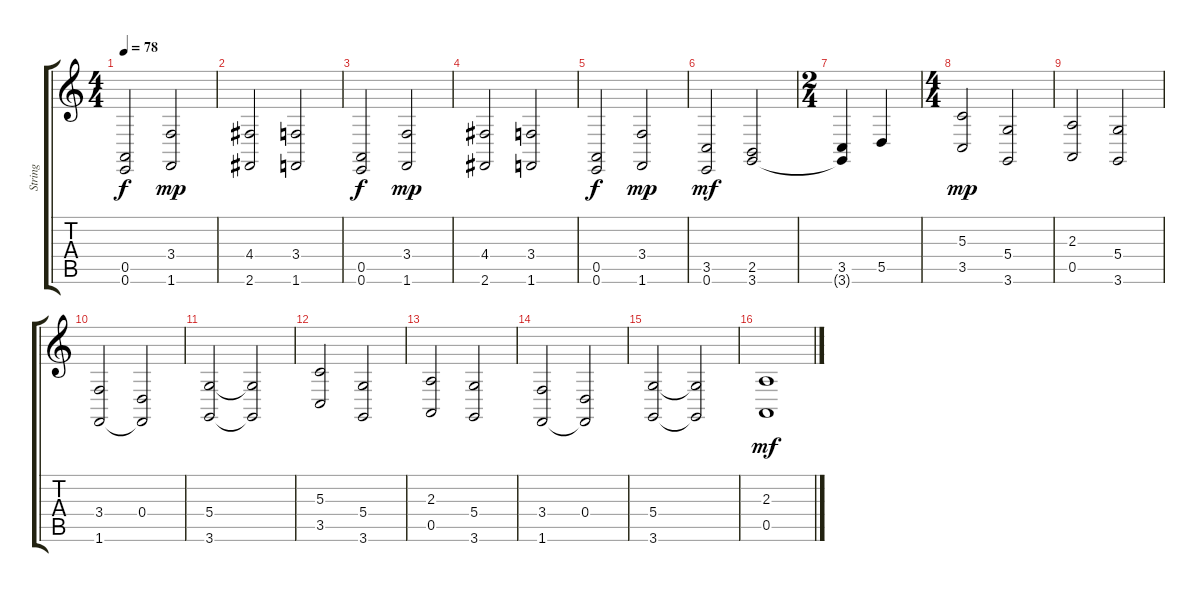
\track ("String" "String") {instrument stringensemble2}
\staff {score tabs}
\tuning (E4 B3 G3 D3 A2 E2) {hide}
\ts (4 4)
\tempo 78
\clef g2
\ks c
(0.5 0.6).2{dy f} (3.4 1.6).2{dy mp} |
(4.4 2.6).2 (3.4 1.6).2 |
(0.5 0.6).2{dy f} (3.4 1.6).2{dy mp} |
(4.4 2.6).2 (3.4 1.6).2 |
(0.5 0.6).2{dy f} (3.4 1.6).2{dy mp} |
(3.5 0.6).2{dy mf} (2.5 3.6).2 |
\ts (2 4)
(3.5 3.6{t}).4 5.5.4 |
\ts (4 4)
(5.3 3.5).2{dy mp} (5.4 3.6).2 |
(2.3 0.5).2 (5.4 3.6).2 |
(3.4 1.6).2 (0.4 1.6{t}).2 |
(5.4 3.6).2 (5.4{t} 3.6{t}).2 |
(5.3 3.5).2 (5.4 3.6).2 |
(2.3 0.5).2 (5.4 3.6).2 |
(3.4 1.6).2 (0.4 1.6{t}).2 |
(5.4 3.6).2 (5.4{t} 3.6{t}).2 |
(2.3 0.5).1{dy mf}
